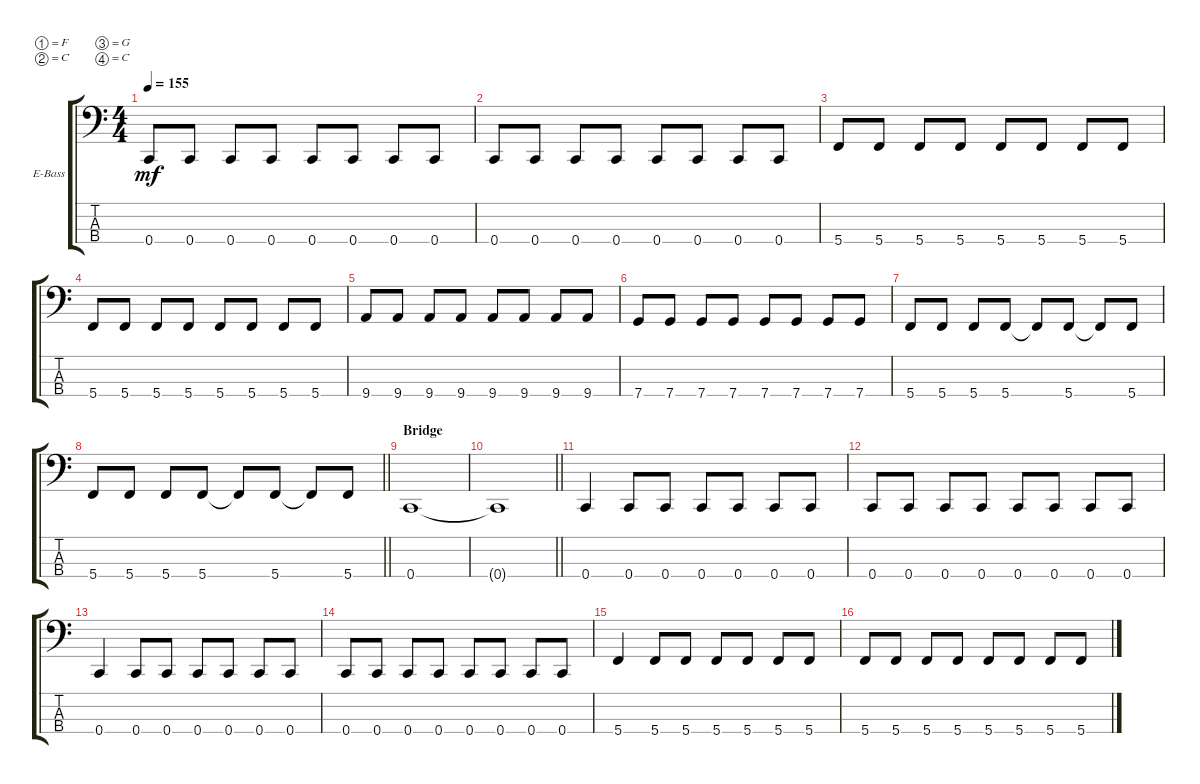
\defaultSystemsLayout 4
\bracketExtendMode groupsimilarinstruments
\firstSystemTrackNameOrientation horizontal
\otherSystemsTrackNameOrientation horizontal
\track ("Bass" "E-Bass") {instrument electricbassfinger}
\staff {score tabs}
\tuning (F2 C2 G1 C1)
\ts (4 4)
\tempo 155
\clef f4
\scale
0.333333
\ks c
0.4.8{dy mf} 0.4.8 0.4.8 0.4.8 0.4.8 0.4.8 0.4.8 0.4.8 |
\scale
0.333333 0.4.8 0.4.8 0.4.8 0.4.8 0.4.8 0.4.8 0.4.8 0.4.8 |
\scale
0.333333 5.4.8 5.4.8 5.4.8 5.4.8 5.4.8 5.4.8 5.4.8 5.4.8 |
\scale
0.333333 5.4.8 5.4.8 5.4.8 5.4.8 5.4.8 5.4.8 5.4.8 5.4.8 |
\scale
0.333333 9.4.8 9.4.8 9.4.8 9.4.8 9.4.8 9.4.8 9.4.8 9.4.8 |
\scale
0.333333 7.4.8 7.4.8 7.4.8 7.4.8 7.4.8 7.4.8 7.4.8 7.4.8 |
\scale
0.333333 5.4.8 5.4.8 5.4.8 5.4.8 5.4{t}.8 5.4.8 5.4{t}.8 5.4.8 |
\scale
0.333333
\barLineRight lightlight
5.4.8 5.4.8 5.4.8 5.4.8 5.4{t}.8 5.4.8 5.4{t}.8 5.4.8 |
\section ("" "Bridge")
\scale
0.333333 0.4.1 |
\scale
0.333333
\barLineRight lightlight
0.4{t}.1 |
\scale
0.333333 0.4.4 0.4.8 0.4.8 0.4.8 0.4.8 0.4.8 0.4.8 |
\scale
0.333333 0.4.8 0.4.8 0.4.8 0.4.8 0.4.8 0.4.8 0.4.8 0.4.8 |
\scale
0.333333 0.4.4 0.4.8 0.4.8 0.4.8 0.4.8 0.4.8 0.4.8 |
\scale
0.333333 0.4.8 0.4.8 0.4.8 0.4.8 0.4.8 0.4.8 0.4.8 0.4.8 |
\scale
0.333333 5.4.4 5.4.8 5.4.8 5.4.8 5.4.8 5.4.8 5.4.8 |
\scale
0.333333 5.4.8 5.4.8 5.4.8 5.4.8 5.4.8 5.4.8 5.4.8 5.4.8
